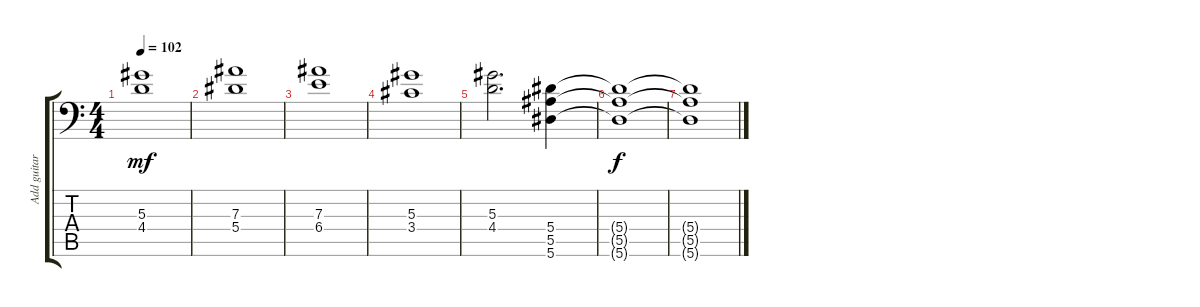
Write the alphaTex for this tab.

\track ("Add guitar" "Add guitar") {instrument overdrivenguitar}
\staff {score tabs}
\tuning (C4 G3 Eb3 Bb2 F2 Bb1) {hide}
\ts (4 4)
\tempo 102
\clef f4
\ks c
(5.3 4.4).1{dy mf} |
(7.3 5.4).1 |
(7.3 6.4).1 |
(5.3 3.4).1 |
(5.3 4.4).2{d} (5.4 5.5 5.6).4 |
(5.4{t} 5.5{t} 5.6{t}).1{dy f volume 0} |
(5.4{t} 5.5{t} 5.6{t}).1
